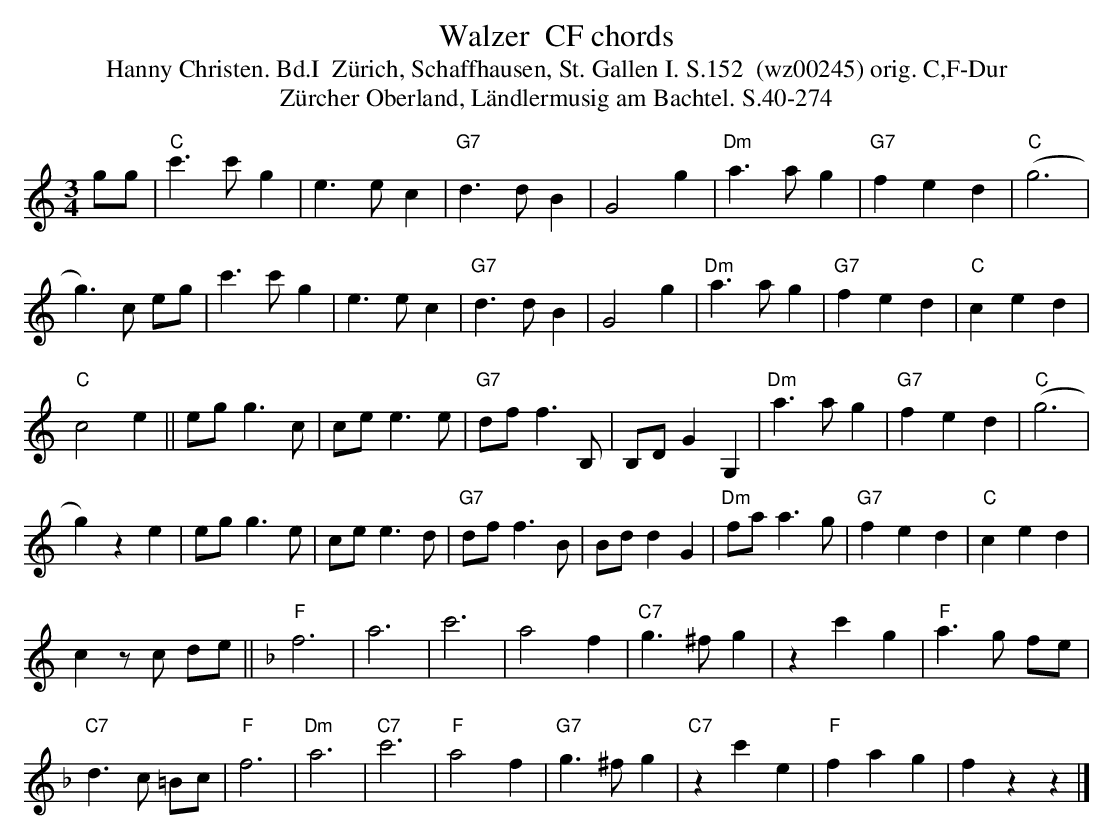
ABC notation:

X:1
T: Walzer  CF chords
T:Hanny Christen. Bd.I  Z\"urich, Schaffhausen, St. Gallen I. S.152  (wz00245) orig. C,F-Dur
T: Z\"urcher Oberland, L\"andlermusig am Bachtel. S.40-274
M:3/4
L:1/4
K:C %%MIDI gchordon
g/g/ | "C"c'>c'g | e>ec | "G7"d>dB | G2g | "Dm"a>ag | "G7"fed | "C"(g3 |
g>)c e/g/ | c'>c'g | e>ec | "G7"d>dB | G2g | "Dm"a>ag | "G7"fed | "C"ced |
"C"c2e || [L:1/8] egg3c | ce e3e | "G7"df f3B, | B,DG2G,2 | "Dm"a3ag2 | "G7"f2e2d2 | "C"(g6 |
g2)z2e2 | egg3e | cee3d | "G7"dff3B | Bdd2G2 | "Dm"fa a3g | "G7"f2e2d2 | "C"c2e2d2 |
c2zc de || [K:F] [L:1/4] "F"f3 | a3 | c'3 |  a2f | "C7"g>^fg | zc'g | "F"a>g f/e/ |
"C7"d>c =B/c/ | "F"f3 |  "Dm"a3 | "C7"c'3 |  "F"a2f | "G7"g>^f g | "C7"zc'e | "F"fag | fzz |]
